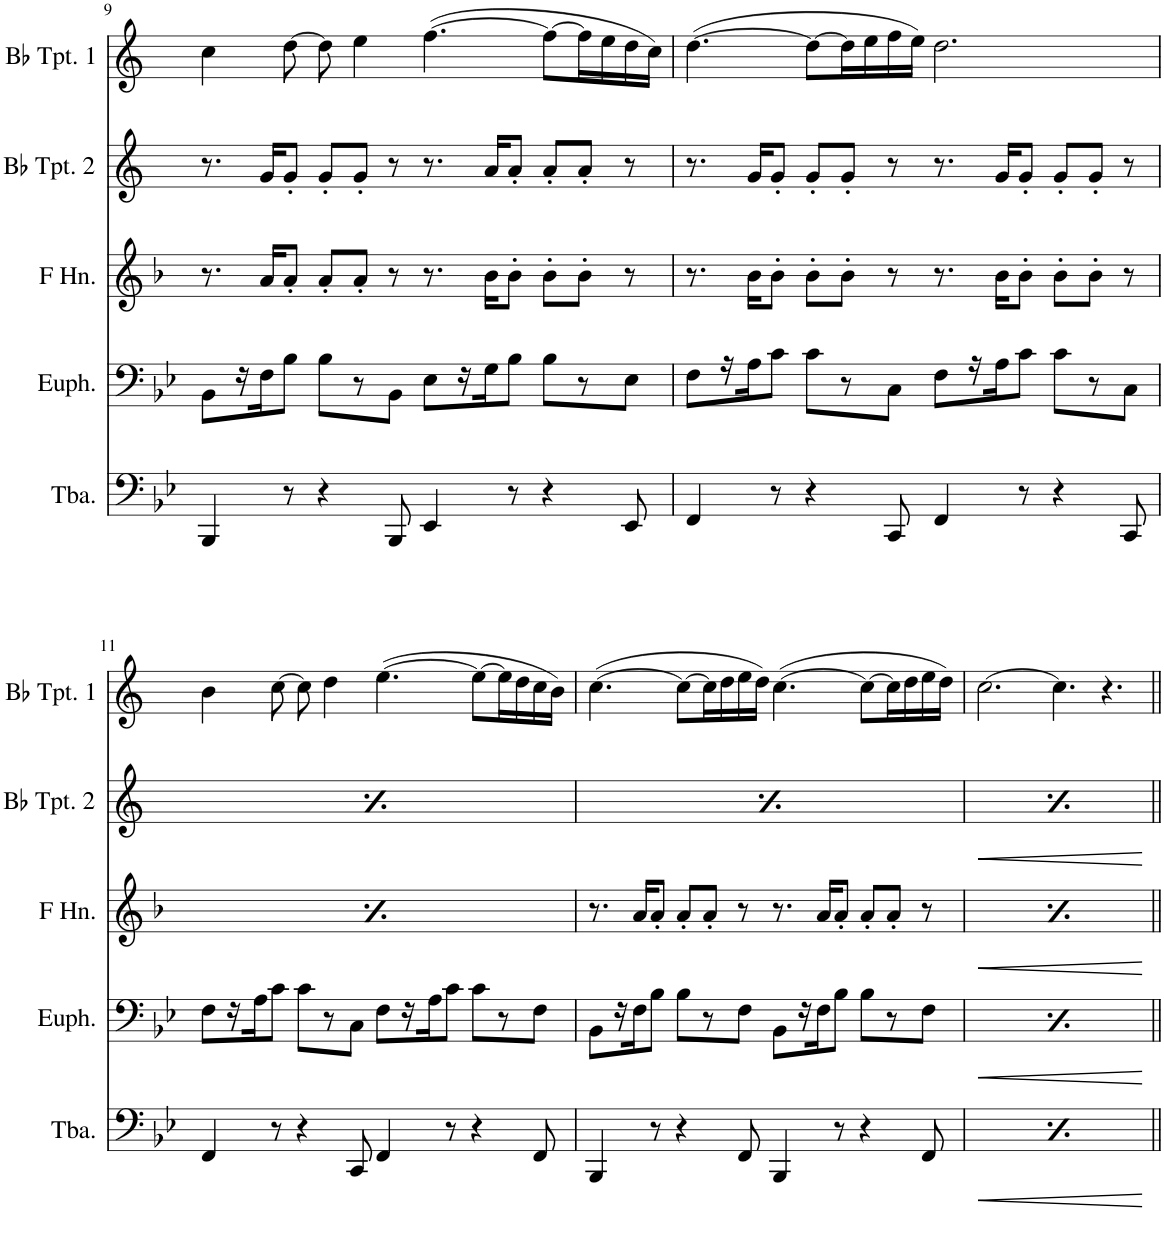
**kern	**kern	**kern	**kern	**kern
*part5	*part4	*part3	*part2	*part1
*staff5	*staff4	*staff3	*staff2	*staff1
*I"Tuba	*I"Euphonium	*I"Horn in F	*I"Bb Trumpet 2	*I"Bb Trumpet 1
*I'Tba.	*I'Euph.	*	*I'Bb Tpt. 2	*I'Bb Tpt. 1
!!LO:PB:g=z
*clefF4	*clefF4	*clefG2	*clefG2	*clefG2
*	*	*Trd4c7	*Trd1c2	*Trd1c2
*k[b-e-]	*k[b-e-]	*k[b-]	*k[]	*k[]
*M12/8	*M12/8	*M12/8	*M12/8	*M12/8
=9	=9	=9	=9	=9
4BBB-/	8BB-\L	8.r	8.r	4cc\
.	16r	.	.	.
.	16F\J	16a/KL	16g/KL	.
8r	8B-\J	8a'/J	8g'/J	[8dd\
4r	8B-\L	8a'/L	8g'/L	8dd\]
.	8r	8a'/J	8g'/J	4ee\
8BBB-/	8BB-\J	8r	8r	.
4EE-/	8E-\L	8.r	8.r	([4.ff\
.	16r	.	.	.
.	16G\J	16b-\KL	16a/KL	.
8r	8B-\J	8b-'\J	8a'/J	.
4r	8B-\L	8b-'\L	8a'/L	8ff\L_
.	8r	8b-'\J	8a'/J	16ff\L]
.	.	.	.	16ee\
8EE-/	8E-\J	8r	8r	16dd\
.	.	.	.	16cc\JJ)
=10	=10	=10	=10	=10
4FF/	8F\L	8.r	8.r	([4.dd\
.	16r	.	.	.
.	16A\J	16b-\KL	16g/KL	.
8r	8c\J	8b-'\J	8g'/J	.
4r	8c\L	8b-'\L	8g'/L	8dd\L_
.	8r	8b-'\J	8g'/J	16dd\L]
.	.	.	.	16ee\
8CC/	8C\J	8r	8r	16ff\
.	.	.	.	16ee\JJ)
4FF/	8F\L	8.r	8.r	2.dd\
.	16r	.	.	.
.	16A\J	16b-\KL	16g/KL	.
8r	8c\J	8b-'\J	8g'/J	.
4r	8c\L	8b-'\L	8g'/L	.
.	8r	8b-'\J	8g'/J	.
8CC/	8C\J	8r	8r	.
!!LO:LB:g=z
=11	=11	=11	=11	=11
4FF/	8F\L	8.r	8.r	4b\
.	16r	.	.	.
.	16A\J	16b-\KL	16g/KL	.
8r	8c\J	8b-'\J	8g'/J	[8cc\
4r	8c\L	8b-'\L	8g'/L	8cc\]
.	8r	8b-'\J	8g'/J	4dd\
8CC/	8C\J	8r	8r	.
4FF/	8F\L	8.r	8.r	([4.ee\
.	16r	.	.	.
.	16A\J	16b-\KL	16g/KL	.
8r	8c\J	8b-'\J	8g'/J	.
4r	8c\L	8b-'\L	8g'/L	8ee\L_
.	8r	8b-'\J	8g'/J	16ee\L]
.	.	.	.	16dd\
8FF/	8F\J	8r	8r	16cc\
.	.	.	.	16b\JJ)
=12	=12	=12	=12	=12
4BBB-/	8BB-\L	8.r	8.r	([4.cc\
.	16r	.	.	.
.	16F\J	16a/KL	16g/KL	.
8r	8B-\J	8a'/J	8g'/J	.
4r	8B-\L	8a'/L	8g'/L	8cc\L_
.	8r	8a'/J	8g'/J	16cc\L]
.	.	.	.	16dd\
8FF/	8F\J	8r	8r	16ee\
.	.	.	.	16dd\JJ)
4BBB-/	8BB-\L	8.r	8.r	([4.cc\
.	16r	.	.	.
.	16F\J	16a/KL	16g/KL	.
8r	8B-\J	8a'/J	8g'/J	.
4r	8B-\L	8a'/L	8g'/L	8cc\L_
.	8r	8a'/J	8g'/J	16cc\L]
.	.	.	.	16dd\
8FF/	8F\J	8r	8r	16ee\
.	.	.	.	16dd\JJ)
=13	=13	=13	=13	=13
4BBB-/	8BB-\L	8.r	8.r	[2.cc\
.	16r	.	.	.
.	16F\J	16a/KL	16g/KL	.
8r	8B-\J	8a'/J	8g'/J	.
4r	8B-\L	8a'/L	8g'/L	.
.	8r	8a'/J	8g'/J	.
8FF/	8F\J	8r	8r	.
4BBB-/	8BB-\L	8.r	8.r	4.cc\]
.	16r	.	.	.
.	16F\J	16a/KL	16g/KL	.
8r	8B-\J	8a'/J	8g'/J	.
4r	8B-\L	8a'/L	8g'/L	4.r
.	8r	8a'/J	8g'/J	.
8FF/	8F\J	8r	8r	.
=||	=||	=||	=||	=||
*-	*-	*-	*-	*-
